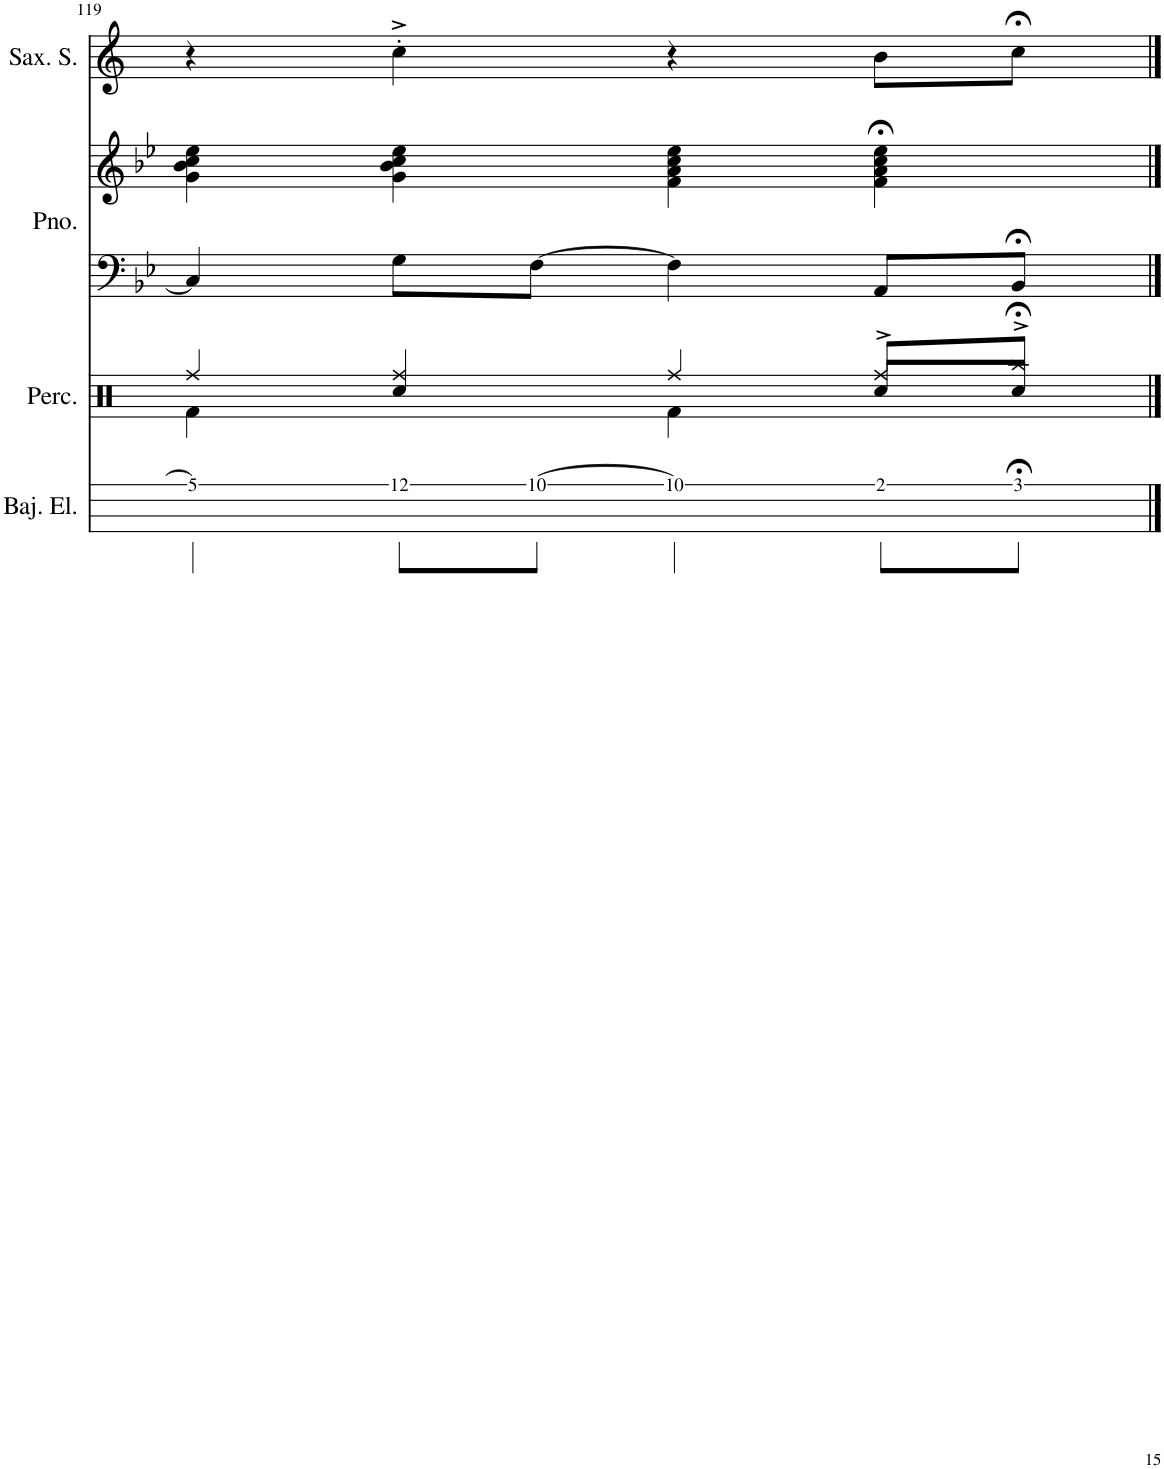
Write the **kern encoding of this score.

**kern	**kern	**kern	**kern	**kern
*part4	*part3	*part2	*part2	*part1
*staff5	*staff4	*staff3	*staff2	*staff1
*I"Bajo eléctrico	*I"Set de percusión	*I"Piano	*	*I"Saxophone soprano
*I'Baj. El.	*I'Perc.	*I'Pno.	*	*I'Sax. S.
!!LO:PB:g=z
*	*clefX	*clefF4	*clefG2	*clefG2
*	*	*	*	*Trd1c2
*k[b-e-]	*k[]	*k[b-e-]	*k[b-e-]	*k[]
*M4/4	*M4/4	*M4/4	*M4/4	*M4/4
=119	=119	=119	=119	=119
*	*^	*	*	*
4C\]	4Rf\	4Rff/	4C/]	4g\ 4b-\ 4cc\ 4ee-\	4r
8G\L	4Rcc/	4Rff/	8G\L	4g\ 4b-\ 4cc\ 4ee-\	4cc'^\
[8F\J	.	.	[8F\J	.	.
4F\]	4Rf\	4Rff/	4F\]	4f\ 4a\ 4cc\ 4ee-\	4r
8AA\L	8Rcc^/L	8Rff/L	8AA/L	4f\;< 4a\;< 4cc\;< 4ee-\;<	8b\L
8BB-;<\J	8Rcc;<^/J	8Raa/J	8BB-;</J	.	8cc;<\J
*	*v	*v	*	*	*
==	==	==	==	==
*-	*-	*-	*-	*-
